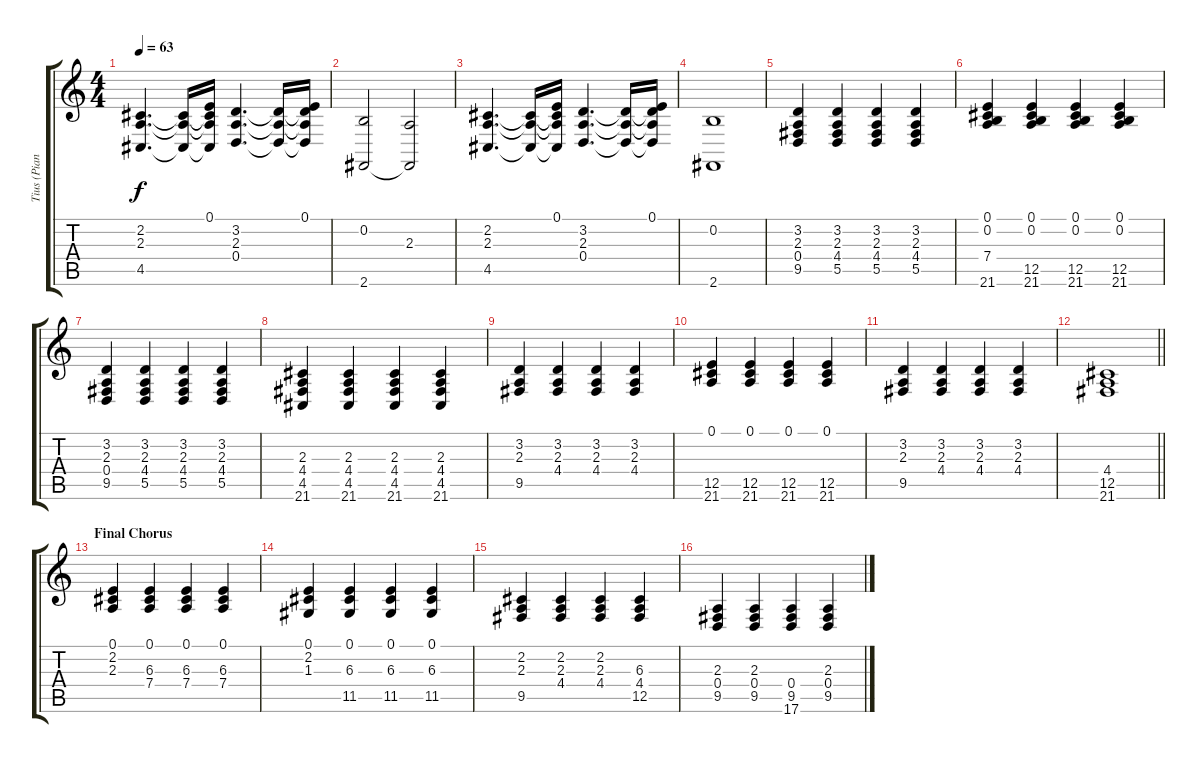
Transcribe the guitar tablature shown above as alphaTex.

\track ("Tius (Piano)" "Tius (Pian") {instrument acousticgrandpiano}
\staff {score tabs}
\tuning (E4 B3 G3 D3 A2 E2) {hide}
\ts (4 4)
\tempo 63
\clef g2
\ks c
(2.2 2.3 4.5).4{d dy f} (2.2{t} 2.3{t} 4.5{t}).16 (0.1 2.2{t} 2.3{t} 4.5{t}).16 (3.2 2.3 0.4).4{d} (3.2{t} 2.3{t} 0.4{t}).16 (0.1 3.2{t} 2.3{t} 0.4{t}).16 |
(0.2 2.6).2 (2.3 2.6{t}).2 |
(2.2 2.3 4.5).4{d} (2.2{t} 2.3{t} 4.5{t}).16 (0.1 2.2{t} 2.3{t} 4.5{t}).16 (3.2 2.3 0.4).4{d} (3.2{t} 2.3{t} 0.4{t}).16 (0.1 3.2{t} 2.3{t} 0.4{t}).16 |
(0.2 2.6).1 |
(3.2 2.3 0.4 9.5).4{volume 14} (3.2 2.3 4.4 5.5).4 (3.2 2.3 4.4 5.5).4 (3.2 2.3 4.4 5.5).4 |
(0.1 0.2 7.4 21.6).4 (0.1 0.2 12.5 21.6).4 (0.1 0.2 12.5 21.6).4 (0.1 0.2 12.5 21.6).4 |
(3.2 2.3 0.4 9.5).4 (3.2 2.3 4.4 5.5).4 (3.2 2.3 4.4 5.5).4 (3.2 2.3 4.4 5.5).4 |
(2.3 4.4 4.5 21.6).4 (2.3 4.4 4.5 21.6).4 (2.3 4.4 4.5 21.6).4 (2.3 4.4 4.5 21.6).4 |
(3.2 2.3 9.5).4 (3.2 2.3 4.4).4 (3.2 2.3 4.4).4 (3.2 2.3 4.4).4 |
(0.1 12.5 21.6).4 (0.1 12.5 21.6).4 (0.1 12.5 21.6).4 (0.1 12.5 21.6).4 |
(3.2 2.3 9.5).4 (3.2 2.3 4.4).4 (3.2 2.3 4.4).4 (3.2 2.3 4.4).4 |
\barLineRight lightlight
(4.4 12.5 21.6).1 |
\section ("" "Final Chorus")
(0.1 2.2 2.3).4{volume 10} (0.1 6.3 7.4).4 (0.1 6.3 7.4).4 (0.1 6.3 7.4).4 |
(0.1 2.2 1.3).4 (0.1 6.3 11.5).4 (0.1 6.3 11.5).4 (0.1 6.3 11.5).4 |
(2.2 2.3 9.5).4 (2.2 2.3 4.4).4 (2.2 2.3 4.4).4 (6.3 4.4 12.5).4 |
(2.3 0.4 9.5).4 (2.3 0.4 9.5).4 (0.4 9.5 17.6).4 (2.3 0.4 9.5).4
